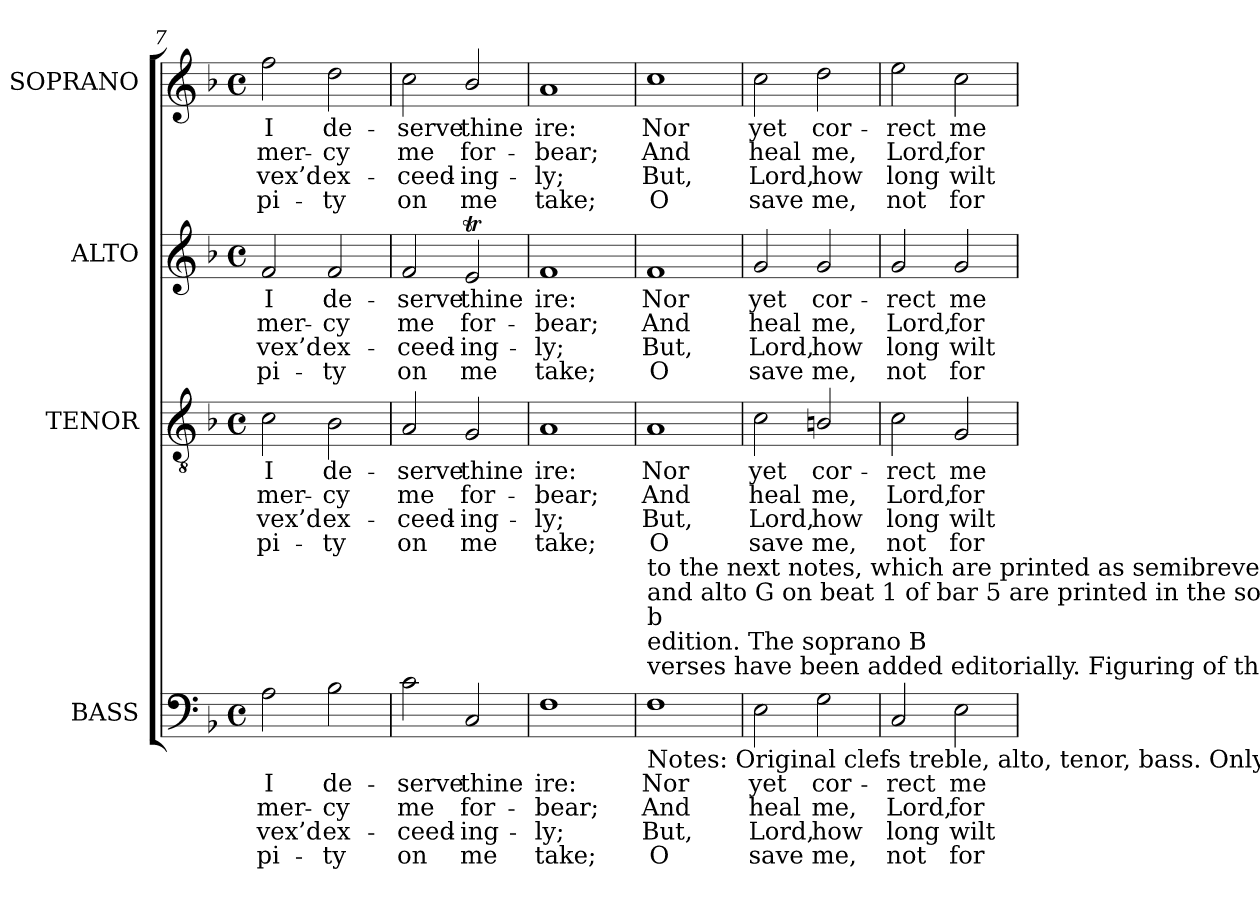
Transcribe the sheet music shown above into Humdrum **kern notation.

**kern	**text	**text	**text	**text	**kern	**text	**text	**text	**text	**kern	**text	**text	**text	**text	**kern	**text	**text	**text	**text
*part4	*part4	*part4	*part4	*part4	*part3	*part3	*part3	*part3	*part3	*part2	*part2	*part2	*part2	*part2	*part1	*part1	*part1	*part1	*part1
*staff4	*staff4	*staff4	*staff4	*staff4	*staff3	*staff3	*staff3	*staff3	*staff3	*staff2	*staff2	*staff2	*staff2	*staff2	*staff1	*staff1	*staff1	*staff1	*staff1
*I"BASS	*	*	*	*	*I"TENOR	*	*	*	*	*I"ALTO	*	*	*	*	*I"SOPRANO	*	*	*	*
*I'B.	*	*	*	*	*I'T.	*	*	*	*	*I'A.	*	*	*	*	*I'S.	*	*	*	*
*clefF4	*	*	*	*	*clefGv2	*	*	*	*	*clefG2	*	*	*	*	*clefG2	*	*	*	*
*	*	*	*	*	*ITrd7c12	*	*	*	*	*	*	*	*	*	*	*	*	*	*
*k[b-]	*	*	*	*	*k[b-]	*	*	*	*	*k[b-]	*	*	*	*	*k[b-]	*	*	*	*
*d:	*	*	*	*	*d:	*	*	*	*	*d:	*	*	*	*	*d:	*	*	*	*
*M4/4	*	*	*	*	*M4/4	*	*	*	*	*M4/4	*	*	*	*	*M4/4	*	*	*	*
*met(c)	*	*	*	*	*met(c)	*	*	*	*	*met(c)	*	*	*	*	*met(c)	*	*	*	*
=7	=7	=7	=7	=7	=7	=7	=7	=7	=7	=7	=7	=7	=7	=7	=7	=7	=7	=7	=7
!	!LO:LY:b:color=#000000	!LO:LY:b:color=#000000	!LO:LY:b:color=#000000	!LO:LY:b:color=#000000	!	!	!	!	!	!	!	!	!	!	!	!	!	!	!
!	!	!	!	!	!	!LO:LY:b:color=#000000	!LO:LY:b:color=#000000	!LO:LY:b:color=#000000	!LO:LY:b:color=#000000	!	!	!	!	!	!	!	!	!	!
!	!	!	!	!	!	!	!	!	!	!	!LO:LY:b:color=#000000	!LO:LY:b:color=#000000	!LO:LY:b:color=#000000	!LO:LY:b:color=#000000	!	!	!	!	!
!	!	!	!	!	!	!	!	!	!	!	!	!	!	!	!	!LO:LY:b:color=#000000	!LO:LY:b:color=#000000	!LO:LY:b:color=#000000	!LO:LY:b:color=#000000
2Ai\	I	mer-	vex’d	pi-	2Ci\	I	mer-	vex’d	pi-	2fi/	I	mer-	vex’d	pi-	2ffi\	I	mer-	vex’d	pi-
!	!LO:LY:b:color=#000000	!LO:LY:b:color=#000000	!LO:LY:b:color=#000000	!LO:LY:b:color=#000000	!	!	!	!	!	!	!	!	!	!	!	!	!	!	!
!	!	!	!	!	!	!LO:LY:b:color=#000000	!LO:LY:b:color=#000000	!LO:LY:b:color=#000000	!LO:LY:b:color=#000000	!	!	!	!	!	!	!	!	!	!
!	!	!	!	!	!	!	!	!	!	!	!LO:LY:b:color=#000000	!LO:LY:b:color=#000000	!LO:LY:b:color=#000000	!LO:LY:b:color=#000000	!	!	!	!	!
!	!	!	!	!	!	!	!	!	!	!	!	!	!	!	!	!LO:LY:b:color=#000000	!LO:LY:b:color=#000000	!LO:LY:b:color=#000000	!LO:LY:b:color=#000000
2B-i\	de-	-cy	-ex-	-ty	2BB-i\	de-	-cy	-ex-	-ty	2fi/	de-	-cy	-ex-	-ty	2ddi\	de-	-cy	-ex-	-ty
=8	=8	=8	=8	=8	=8	=8	=8	=8	=8	=8	=8	=8	=8	=8	=8	=8	=8	=8	=8
!	!LO:LY:b:color=#000000	!LO:LY:b:color=#000000	!LO:LY:b:color=#000000	!LO:LY:b:color=#000000	!	!	!	!	!	!	!	!	!	!	!	!	!	!	!
!	!	!	!	!	!	!LO:LY:b:color=#000000	!LO:LY:b:color=#000000	!LO:LY:b:color=#000000	!LO:LY:b:color=#000000	!	!	!	!	!	!	!	!	!	!
!	!	!	!	!	!	!	!	!	!	!	!LO:LY:b:color=#000000	!LO:LY:b:color=#000000	!LO:LY:b:color=#000000	!LO:LY:b:color=#000000	!	!	!	!	!
!	!	!	!	!	!	!	!	!	!	!	!	!	!	!	!	!LO:LY:b:color=#000000	!LO:LY:b:color=#000000	!LO:LY:b:color=#000000	!LO:LY:b:color=#000000
2ci\	-serve	me	ceed-	-on	2AAi/	-serve	me	ceed-	-on	2fi/	-serve	me	ceed-	-on	2cci\	-serve	me	ceed-	-on
!	!LO:LY:b:color=#000000	!LO:LY:b:color=#000000	!LO:LY:b:color=#000000	!LO:LY:b:color=#000000	!	!	!	!	!	!	!	!	!	!	!	!	!	!	!
!	!	!	!	!	!	!LO:LY:b:color=#000000	!LO:LY:b:color=#000000	!LO:LY:b:color=#000000	!LO:LY:b:color=#000000	!	!	!	!	!	!	!	!	!	!
!	!	!	!	!	!	!	!	!	!	!	!LO:LY:b:color=#000000	!LO:LY:b:color=#000000	!LO:LY:b:color=#000000	!LO:LY:b:color=#000000	!	!	!	!	!
!	!	!	!	!	!	!	!	!	!	!	!	!	!	!	!	!LO:LY:b:color=#000000	!LO:LY:b:color=#000000	!LO:LY:b:color=#000000	!LO:LY:b:color=#000000
2Ci/	thine	for-	ing-	-me	2GGi/	thine	for-	ing-	-me	2eti/	thine	for-	ing-	-me	2b-i/	thine	for-	ing-	-me
=9	=9	=9	=9	=9	=9	=9	=9	=9	=9	=9	=9	=9	=9	=9	=9	=9	=9	=9	=9
!	!LO:LY:b:color=#000000	!LO:LY:b:color=#000000	!LO:LY:b:color=#000000	!LO:LY:b:color=#000000	!	!	!	!	!	!	!	!	!	!	!	!	!	!	!
!	!	!	!	!	!	!LO:LY:b:color=#000000	!LO:LY:b:color=#000000	!LO:LY:b:color=#000000	!LO:LY:b:color=#000000	!	!	!	!	!	!	!	!	!	!
!	!	!	!	!	!	!	!	!	!	!	!LO:LY:b:color=#000000	!LO:LY:b:color=#000000	!LO:LY:b:color=#000000	!LO:LY:b:color=#000000	!	!	!	!	!
!	!	!	!	!	!	!	!	!	!	!	!	!	!	!	!	!LO:LY:b:color=#000000	!LO:LY:b:color=#000000	!LO:LY:b:color=#000000	!LO:LY:b:color=#000000
1Fi	ire:	-bear;	ly;	take;	1AAi	ire:	-bear;	ly;	take;	1fi	ire:	-bear;	ly;	take;	1ai	ire:	-bear;	ly;	take;
!!LO:LB:g=z
=10	=10	=10	=10	=10	=10	=10	=10	=10	=10	=10	=10	=10	=10	=10	=10	=10	=10	=10	=10
!	!LO:LY:b:color=#000000	!LO:LY:b:color=#000000	!LO:LY:b:color=#000000	!LO:LY:b:color=#000000	!	!	!	!	!	!	!	!	!	!	!	!	!	!	!
!	!	!	!	!	!	!LO:LY:b:color=#000000	!LO:LY:b:color=#000000	!LO:LY:b:color=#000000	!LO:LY:b:color=#000000	!	!	!	!	!	!	!	!	!	!
!	!	!	!	!	!	!	!	!	!	!	!LO:LY:b:color=#000000	!LO:LY:b:color=#000000	!LO:LY:b:color=#000000	!LO:LY:b:color=#000000	!	!	!	!	!
!LO:TX:b:t=Notes&colon; Original clefs treble, alto, tenor, bass. Only the first verse of the text is given in the source&colon; three subsequent	!	!	!	!	!	!	!	!	!	!	!	!	!	!	!	!	!	!	!
!LO:TX:t=verses have been added editorially. Figuring of the vocal bass line given in the source has been omitted from this	!	!	!	!	!	!	!	!	!	!	!	!	!	!	!	!	!	!	!
!LO:TX:t=edition. The soprano B	!	!	!	!	!	!	!	!	!	!	!	!	!	!	!	!	!	!	!
!LO:TX:t=b	!	!	!	!	!	!	!	!	!	!	!	!	!	!	!	!	!	!	!
!LO:TX:t=and alto G on beat 1 of bar 5 are printed in the source as small minim grace notes (slurred	!	!	!	!	!	!	!	!	!	!	!	!	!	!	!	!	!	!	!
!LO:TX:t=to the next notes, which are printed as semibreves), and have been here written out in full.	!	!	!	!	!	!	!	!	!	!	!	!	!	!	!	!	!	!	!
!	!	!	!	!	!	!	!	!	!	!	!	!	!	!	!	!LO:LY:b:color=#000000	!LO:LY:b:color=#000000	!LO:LY:b:color=#000000	!LO:LY:b:color=#000000
1Fi	Nor	And	But,	O	1AAi	Nor	And	But,	O	1fi	Nor	And	But,	O	1cci	Nor	And	But,	O
=11	=11	=11	=11	=11	=11	=11	=11	=11	=11	=11	=11	=11	=11	=11	=11	=11	=11	=11	=11
!	!LO:LY:b:color=#000000	!LO:LY:b:color=#000000	!LO:LY:b:color=#000000	!LO:LY:b:color=#000000	!	!	!	!	!	!	!	!	!	!	!	!	!	!	!
!	!	!	!	!	!	!LO:LY:b:color=#000000	!LO:LY:b:color=#000000	!LO:LY:b:color=#000000	!LO:LY:b:color=#000000	!	!	!	!	!	!	!	!	!	!
!	!	!	!	!	!	!	!	!	!	!	!LO:LY:b:color=#000000	!LO:LY:b:color=#000000	!LO:LY:b:color=#000000	!LO:LY:b:color=#000000	!	!	!	!	!
!	!	!	!	!	!	!	!	!	!	!	!	!	!	!	!	!LO:LY:b:color=#000000	!LO:LY:b:color=#000000	!LO:LY:b:color=#000000	!LO:LY:b:color=#000000
2Ei\	yet	heal	Lord,	save	2Ci\	yet	heal	Lord,	save	2gi/	yet	heal	Lord,	save	2cci\	yet	heal	Lord,	save
!	!LO:LY:b:color=#000000	!LO:LY:b:color=#000000	!LO:LY:b:color=#000000	!LO:LY:b:color=#000000	!	!	!	!	!	!	!	!	!	!	!	!	!	!	!
!	!	!	!	!	!	!LO:LY:b:color=#000000	!LO:LY:b:color=#000000	!LO:LY:b:color=#000000	!LO:LY:b:color=#000000	!	!	!	!	!	!	!	!	!	!
!	!	!	!	!	!	!	!	!	!	!	!LO:LY:b:color=#000000	!LO:LY:b:color=#000000	!LO:LY:b:color=#000000	!LO:LY:b:color=#000000	!	!	!	!	!
!	!	!	!	!	!	!	!	!	!	!	!	!	!	!	!	!LO:LY:b:color=#000000	!LO:LY:b:color=#000000	!LO:LY:b:color=#000000	!LO:LY:b:color=#000000
2Gi\	cor-	me,	how	me,	2BBni/	cor-	me,	how	me,	2gi/	cor-	me,	how	me,	2ddi\	cor-	me,	how	me,
=12	=12	=12	=12	=12	=12	=12	=12	=12	=12	=12	=12	=12	=12	=12	=12	=12	=12	=12	=12
!	!LO:LY:b:color=#000000	!LO:LY:b:color=#000000	!LO:LY:b:color=#000000	!LO:LY:b:color=#000000	!	!	!	!	!	!	!	!	!	!	!	!	!	!	!
!	!	!	!	!	!	!LO:LY:b:color=#000000	!LO:LY:b:color=#000000	!LO:LY:b:color=#000000	!LO:LY:b:color=#000000	!	!	!	!	!	!	!	!	!	!
!	!	!	!	!	!	!	!	!	!	!	!LO:LY:b:color=#000000	!LO:LY:b:color=#000000	!LO:LY:b:color=#000000	!LO:LY:b:color=#000000	!	!	!	!	!
!	!	!	!	!	!	!	!	!	!	!	!	!	!	!	!	!LO:LY:b:color=#000000	!LO:LY:b:color=#000000	!LO:LY:b:color=#000000	!LO:LY:b:color=#000000
2Ci/	-rect	Lord,	long	not	2Ci\	-rect	Lord,	long	not	2gi/	-rect	Lord,	long	not	2eei\	-rect	Lord,	long	not
!	!LO:LY:b:color=#000000	!LO:LY:b:color=#000000	!LO:LY:b:color=#000000	!LO:LY:b:color=#000000	!	!	!	!	!	!	!	!	!	!	!	!	!	!	!
!	!	!	!	!	!	!LO:LY:b:color=#000000	!LO:LY:b:color=#000000	!LO:LY:b:color=#000000	!LO:LY:b:color=#000000	!	!	!	!	!	!	!	!	!	!
!	!	!	!	!	!	!	!	!	!	!	!LO:LY:b:color=#000000	!LO:LY:b:color=#000000	!LO:LY:b:color=#000000	!LO:LY:b:color=#000000	!	!	!	!	!
!	!	!	!	!	!	!	!	!	!	!	!	!	!	!	!	!LO:LY:b:color=#000000	!LO:LY:b:color=#000000	!LO:LY:b:color=#000000	!LO:LY:b:color=#000000
2Ei\	me	for	wilt	for	2GGi/	me	for	wilt	for	2gi/	me	for	wilt	for	2cci\	me	for	wilt	for
=	=	=	=	=	=	=	=	=	=	=	=	=	=	=	=	=	=	=	=
*-	*-	*-	*-	*-	*-	*-	*-	*-	*-	*-	*-	*-	*-	*-	*-	*-	*-	*-	*-
